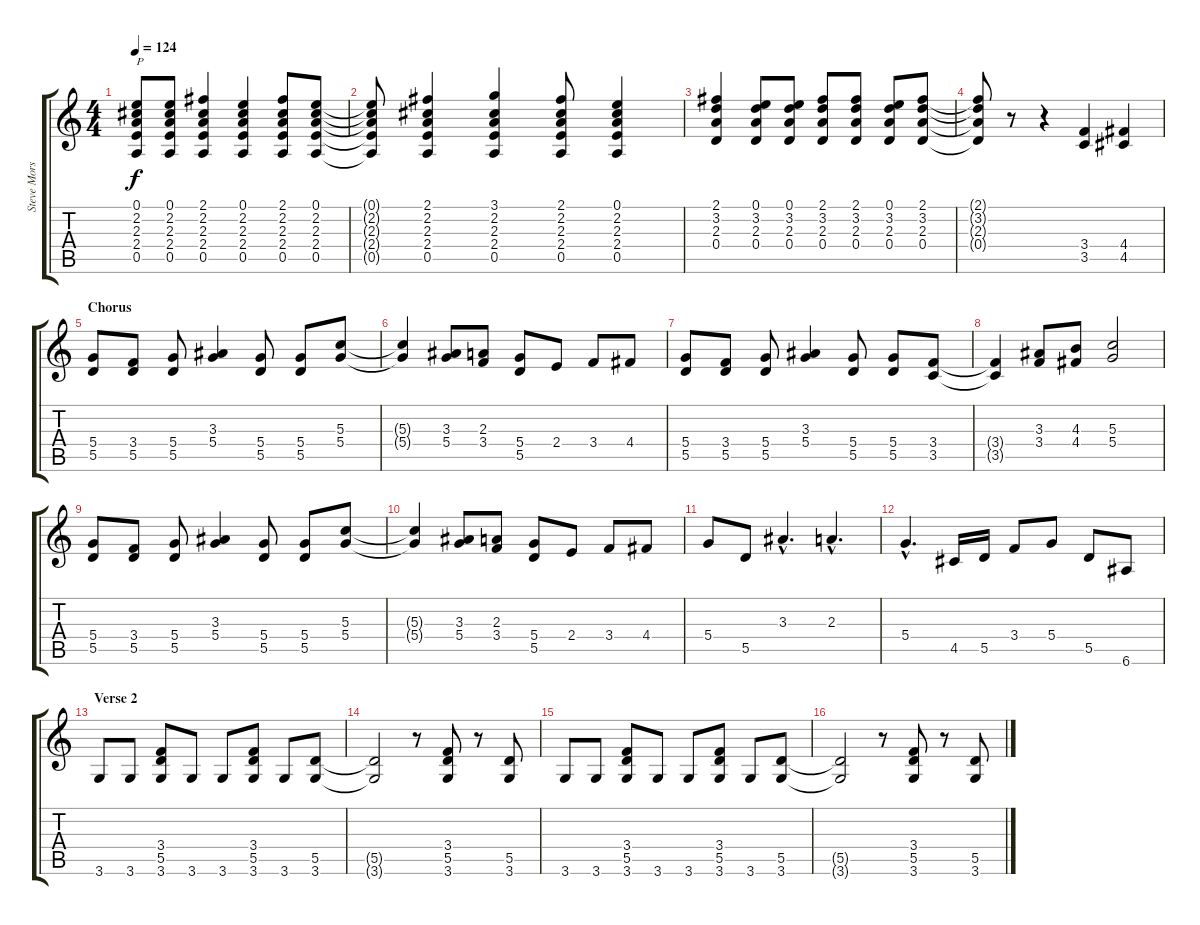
\track ("Steve Morse (Guitar)" "Steve Mors") {instrument distortionguitar}
\staff {score tabs}
\tuning (E4 B3 G3 D3 A2 E2) {hide}
\ts (4 4)
\tempo 124
\clef g2
\ks c
(0.1 2.2 2.3 2.4 0.5).8{txt "P" dy f volume 9} (0.1 2.2 2.3 2.4 0.5).8 (2.1 2.2 2.3 2.4 0.5).4 (0.1 2.2 2.3 2.4 0.5).4 (2.1 2.2 2.3 2.4 0.5).8 (0.1 2.2 2.3 2.4 0.5).8 |
(0.1{t} 2.2{t} 2.3{t} 2.4{t} 0.5{t}).8 (2.1 2.2 2.3 2.4 0.5).4 (3.1 2.2 2.3 2.4 0.5).4 (2.1 2.2 2.3 2.4 0.5).8 (0.1 2.2 2.3 2.4 0.5).4 |
(2.1 3.2 2.3 0.4).4 (0.1 3.2 2.3 0.4).8 (0.1 3.2 2.3 0.4).8 (2.1 3.2 2.3 0.4).8 (2.1 3.2 2.3 0.4).8 (0.1 3.2 2.3 0.4).8 (2.1 3.2 2.3 0.4).8 |
(2.1{t} 3.2{t} 2.3{t} 0.4{t}).8 r.8 r.4 (3.4 3.5).4{volume 13} (4.4 4.5).4 |
\section ("" "Chorus")
(5.4 5.5).8 (3.4 5.5).8 (5.4 5.5).8 (3.3 5.4).4 (5.4 5.5).8 (5.4 5.5).8 (5.3 5.4).8 |
(5.3{t} 5.4{t}).4 (3.3 5.4).8 (2.3 3.4).8 (5.4 5.5).8 2.4.8 3.4.8 4.4.8 |
(5.4 5.5).8 (3.4 5.5).8 (5.4 5.5).8 (3.3 5.4).4 (5.4 5.5).8 (5.4 5.5).8 (3.4 3.5).8 |
(3.4{t} 3.5{t}).4 (3.3 3.4).8 (4.3 4.4).8 (5.3 5.4).2 |
(5.4 5.5).8 (3.4 5.5).8 (5.4 5.5).8 (3.3 5.4).4 (5.4 5.5).8 (5.4 5.5).8 (5.3 5.4).8 |
(5.3{t} 5.4{t}).4 (3.3 5.4).8 (2.3 3.4).8 (5.4 5.5).8 2.4.8 3.4.8 4.4.8 |
5.4.8 5.5.8 3.3{hac}.4{d} 2.3{hac}.4{d} |
5.4{hac}.4{d} 4.5.16 5.5.16 3.4.8 5.4.8 5.5.8 6.6.8 |
\section ("" "Verse 2")
3.6.8{volume 10} 3.6.8 (3.4 5.5 3.6).8 3.6.8 3.6.8 (3.4 5.5 3.6).8 3.6.8 (5.5 3.6).8 |
(5.5{t} 3.6{t}).2 r.8 (3.4 5.5 3.6).8 r.8 (5.5 3.6).8 |
3.6.8 3.6.8 (3.4 5.5 3.6).8 3.6.8 3.6.8 (3.4 5.5 3.6).8 3.6.8 (5.5 3.6).8 |
(5.5{t} 3.6{t}).2 r.8 (3.4 5.5 3.6).8 r.8 (5.5 3.6).8
